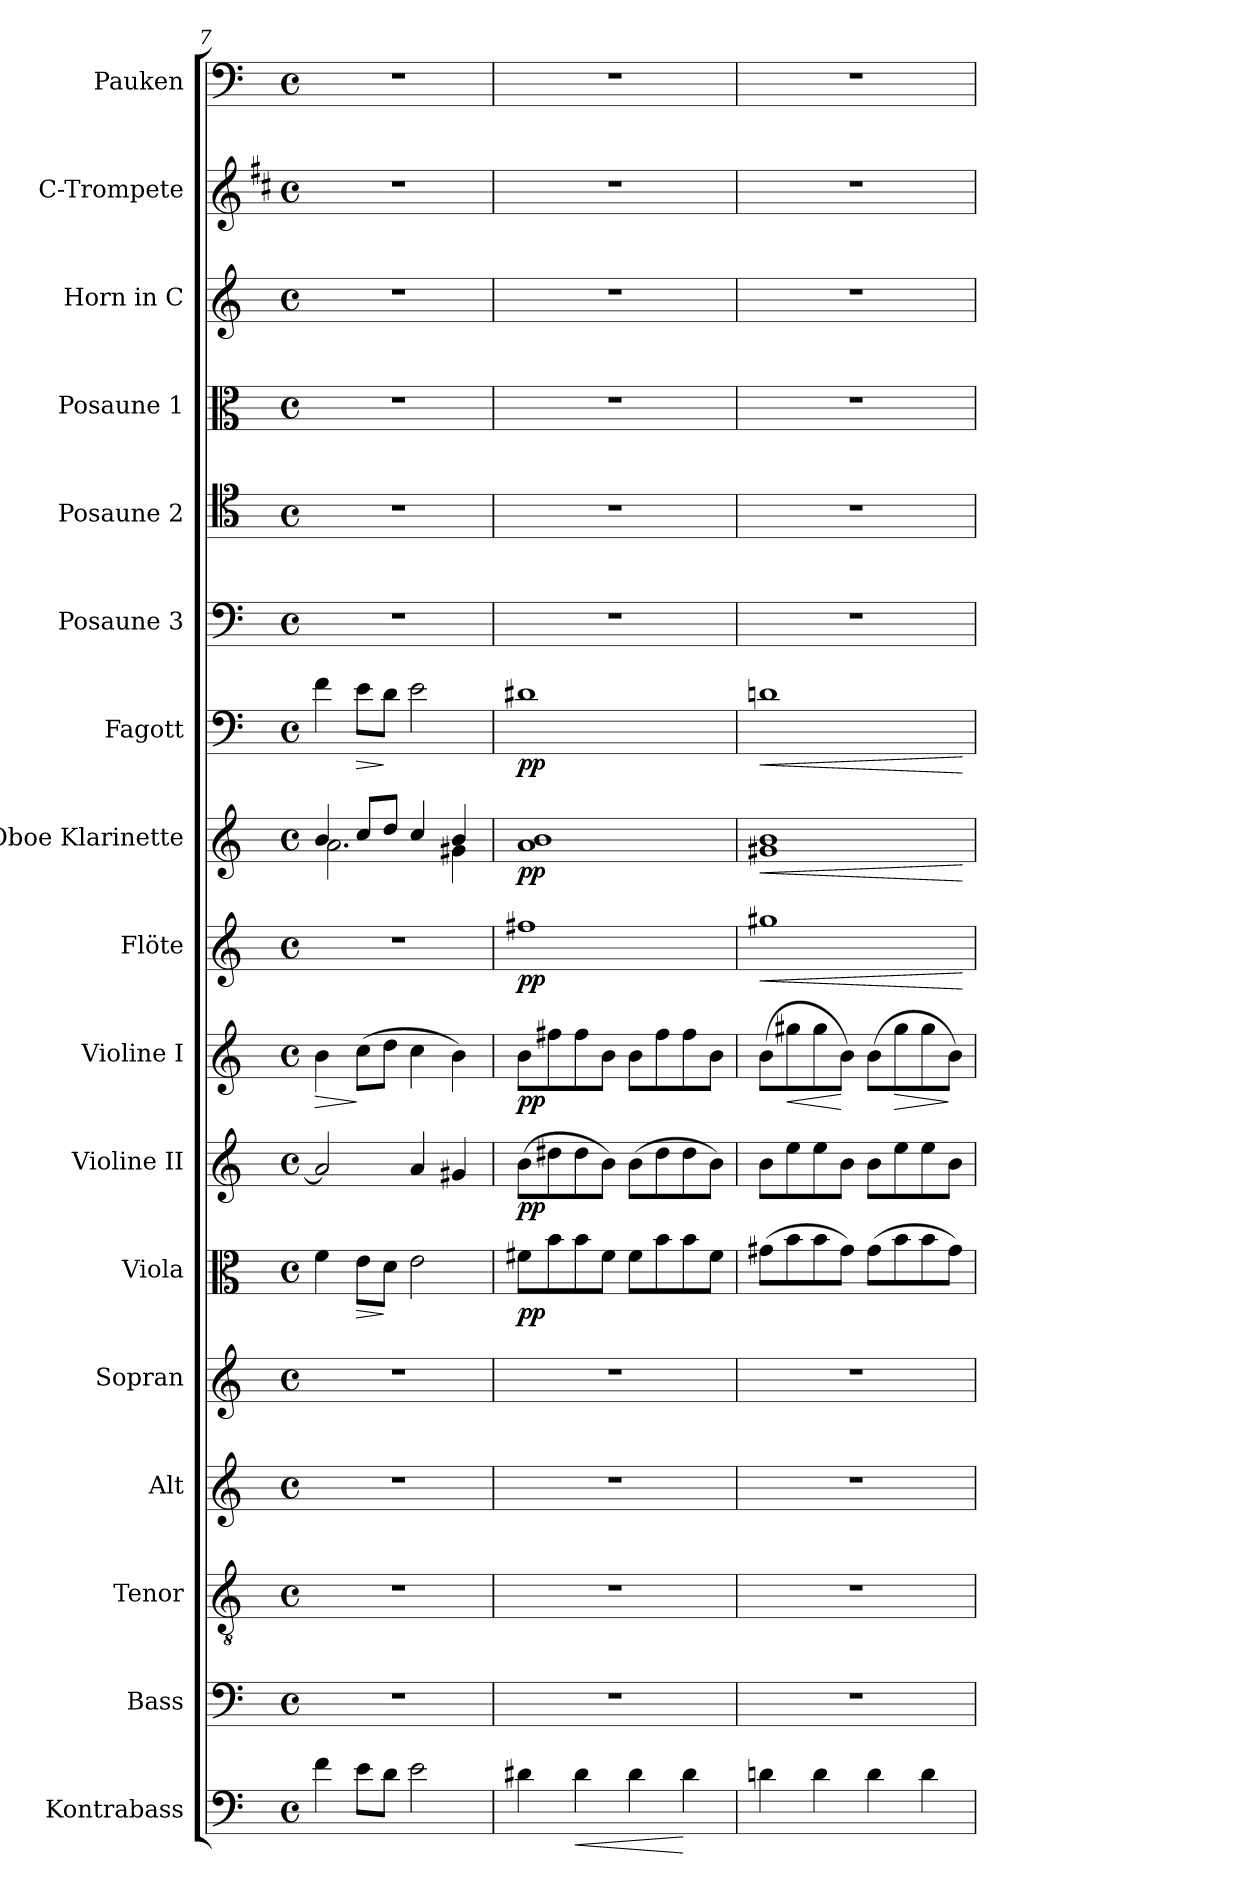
**kern	**dynam	**kern	**kern	**kern	**kern	**kern	**dynam	**kern	**dynam	**kern	**dynam	**kern	**dynam	**kern	**dynam	**kern	**dynam	**kern	**kern	**kern	**kern	**kern	**kern
*part17	*part17	*part16	*part15	*part14	*part13	*part12	*part12	*part11	*part11	*part10	*part10	*part9	*part9	*part8	*part8	*part7	*part7	*part6	*part5	*part4	*part3	*part2	*part1
*staff17	*staff17	*staff16	*staff15	*staff14	*staff13	*staff12	*staff12	*staff11	*staff11	*staff10	*staff10	*staff9	*staff9	*staff8	*staff8	*staff7	*staff7	*staff6	*staff5	*staff4	*staff3	*staff2	*staff1
*I"Kontrabass	*	*I"Bass	*I"Tenor	*I"Alt	*I"Sopran	*I"Viola	*	*I"Violine II	*	*I"Violine I	*	*I"Flöte	*	*I"Oboe Klarinette	*	*I"Fagott	*	*I"Posaune 3	*I"Posaune 2	*I"Posaune 1	*I"Horn in C	*I"C-Trompete	*I"Pauken
*I'Kb.	*	*I'B.	*I'T.	*I'A.	*I'S.	*I'Vla.	*	*I'Vl. II	*	*I'Vl. I	*	*I'Fl.	*	*I'Ob.	*	*I'Fg.	*	*I'Pos. 3	*I'Pos. 2	*I'Pos. 1	*I'Hrn.	*I'C Trp.	*I'Pk.
*clefF4	*	*clefF4	*clefGv2	*clefG2	*clefG2	*clefC3	*	*clefG2	*	*clefG2	*	*clefG2	*	*clefG2	*	*clefF4	*	*clefF4	*clefC4	*clefC3	*clefG2	*clefG2	*clefF4
*ITrd7c12	*	*	*	*	*	*	*	*	*	*	*	*	*	*	*	*	*	*	*	*	*ITrd7c12	*ITrd1c2	*
*k[]	*	*k[]	*k[]	*k[]	*k[]	*k[]	*	*k[]	*	*k[]	*	*k[]	*	*k[]	*	*k[]	*	*k[]	*k[]	*k[]	*k[]	*k[]	*k[]
*C:	*	*C:	*C:	*C:	*C:	*C:	*	*C:	*	*C:	*	*C:	*	*C:	*	*C:	*	*C:	*C:	*C:	*C:	*C:	*C:
*M4/4	*	*M4/4	*M4/4	*M4/4	*M4/4	*M4/4	*	*M4/4	*	*M4/4	*	*M4/4	*	*M4/4	*	*M4/4	*	*M4/4	*M4/4	*M4/4	*M4/4	*M4/4	*M4/4
*met(c)	*	*met(c)	*met(c)	*met(c)	*met(c)	*met(c)	*	*met(c)	*	*met(c)	*	*met(c)	*	*met(c)	*	*met(c)	*	*met(c)	*met(c)	*met(c)	*met(c)	*met(c)	*met(c)
=7	=7	=7	=7	=7	=7	=7	=7	=7	=7	=7	=7	=7	=7	=7	=7	=7	=7	=7	=7	=7	=7	=7	=7
!	!	!	!	!	!	!	!	!	!	!	!LO:HP:b	!	!	!	!	!	!	!	!	!	!	!	!
*	*	*	*	*	*	*	*	*	*	*	*	*	*	*^	*	*	*	*	*	*	*	*	*
4F\	.	1r	1r	1r	1r	4f\	.	2a/]	.	4b\	>	1r	.	4b/	2.a\	.	4f\	.	1r	1r	1r	1r	1r	1r
!	!	!	!	!	!	!	!LO:HP:b	!	!	!	!	!	!	!	!	!	!	!LO:HP:b	!	!	!	!	!	!
8E\L	.	.	.	.	.	8e\L	>	.	.	(>8cc\L	]	.	.	8cc/L	.	.	8e\L	>	.	.	.	.	.	.
8D\J	.	.	.	.	.	8d\J	]	.	.	8dd\J	.	.	.	8dd/J	.	.	8d\J	]	.	.	.	.	.	.
2E\	.	.	.	.	.	2e\	.	4a/	.	4cc\	.	.	.	4cc/	.	.	2e\	.	.	.	.	.	.	.
.	.	.	.	.	.	.	.	4g#X/	.	4b\)	.	.	.	4b/	4g#X\	.	.	.	.	.	.	.	.	.
!!LO:PB:g=z
=8	=8	=8	=8	=8	=8	=8	=8	=8	=8	=8	=8	=8	=8	=8	=8	=8	=8	=8	=8	=8	=8	=8	=8	=8
!	!	!	!	!	!	!	!LO:DY:b	!	!LO:DY:b	!	!LO:DY:b	!	!LO:DY:b	!	!	!LO:DY:b	!	!LO:DY:b	!	!	!	!	!	!
*	*	*	*	*	*	*	*	*	*	*	*	*	*	*v	*v	*	*	*	*	*	*	*	*	*
4D#X\	.	1r	1r	1r	1r	8f#X\L	pp	(>8b\L	pp	8b\L	pp	1ff#X	pp	1a 1b	pp	1d#X	pp	1r	1r	1r	1r	1r	1r
.	.	.	.	.	.	8b\	.	8dd#X\	.	8ff#X\	.	.	.	.	.	.	.	.	.	.	.	.	.
!	!LO:HP:b	!	!	!	!	!	!	!	!	!	!	!	!	!	!	!	!	!	!	!	!	!	!
4D#\	<	.	.	.	.	8b\	.	8dd#\	.	8ff#\	.	.	.	.	.	.	.	.	.	.	.	.	.
.	.	.	.	.	.	8f#\J	.	8b\J)	.	8b\J	.	.	.	.	.	.	.	.	.	.	.	.	.
4D#\	.	.	.	.	.	8f#\L	.	(>8b\L	.	8b\L	.	.	.	.	.	.	.	.	.	.	.	.	.
.	.	.	.	.	.	8b\	.	8dd#\	.	8ff#\	.	.	.	.	.	.	.	.	.	.	.	.	.
4D#\	[	.	.	.	.	8b\	.	8dd#\	.	8ff#\	.	.	.	.	.	.	.	.	.	.	.	.	.
.	.	.	.	.	.	8f#\J	.	8b\J)	.	8b\J	.	.	.	.	.	.	.	.	.	.	.	.	.
=9	=9	=9	=9	=9	=9	=9	=9	=9	=9	=9	=9	=9	=9	=9	=9	=9	=9	=9	=9	=9	=9	=9	=9
!	!	!	!	!	!	!	!	!	!	!	!	!	!LO:HP:b	!	!LO:HP:b	!	!LO:HP:b	!	!	!	!	!	!
4Dn\	.	1r	1r	1r	1r	(>8g#X\L	.	8b\L	.	(>8b\L	.	1gg#X	<	1g#X 1b	<	1dn	<	1r	1r	1r	1r	1r	1r
!	!	!	!	!	!	!	!	!	!	!	!LO:HP:b	!	!	!	!	!	!	!	!	!	!	!	!
.	.	.	.	.	.	8b\	.	8ee\	.	8gg#X\	<	.	.	.	.	.	.	.	.	.	.	.	.
4D\	.	.	.	.	.	8b\	.	8ee\	.	8gg#\	.	.	.	.	.	.	.	.	.	.	.	.	.
.	.	.	.	.	.	8g#\J)	.	8b\J	.	8b\J)	[	.	.	.	.	.	.	.	.	.	.	.	.
4D\	.	.	.	.	.	(>8g#\L	.	8b\L	.	(>8b\L	.	.	.	.	.	.	.	.	.	.	.	.	.
!	!	!	!	!	!	!	!	!	!	!	!LO:HP:b	!	!	!	!	!	!	!	!	!	!	!	!
.	.	.	.	.	.	8b\	.	8ee\	.	8gg#\	>	.	.	.	.	.	.	.	.	.	.	.	.
4D\	.	.	.	.	.	8b\	.	8ee\	.	8gg#\	.	.	.	.	.	.	.	.	.	.	.	.	.
.	.	.	.	.	.	8g#\J)	.	8b\J	.	8b\J)	]	.	.	.	.	.	.	.	.	.	.	.	.
.	.	.	.	.	.	.	.	.	.	.	.	.	[	.	[	.	[	.	.	.	.	.	.
=	=	=	=	=	=	=	=	=	=	=	=	=	=	=	=	=	=	=	=	=	=	=	=
*-	*-	*-	*-	*-	*-	*-	*-	*-	*-	*-	*-	*-	*-	*-	*-	*-	*-	*-	*-	*-	*-	*-	*-
